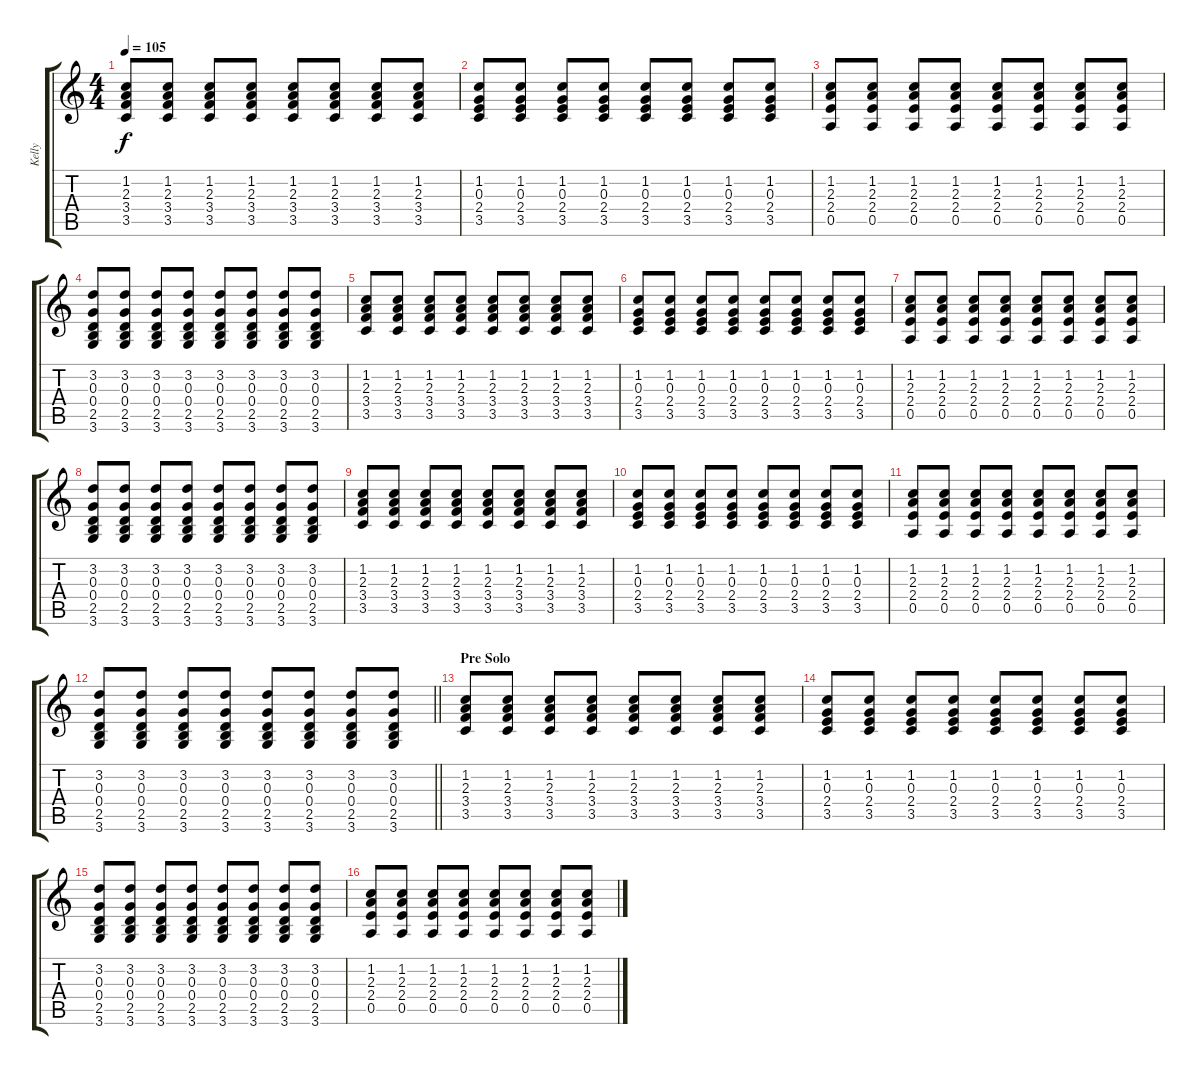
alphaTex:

\track ("Kelly" "Kelly") {instrument acousticguitarsteel}
\staff {score tabs}
\tuning (E4 B3 G3 D3 A2 E2) {hide}
\ts (4 4)
\tempo 105
\clef g2
\ks c
(1.2 2.3 3.4 3.5).8{dy f} (1.2 2.3 3.4 3.5).8 (1.2 2.3 3.4 3.5).8 (1.2 2.3 3.4 3.5).8 (1.2 2.3 3.4 3.5).8 (1.2 2.3 3.4 3.5).8 (1.2 2.3 3.4 3.5).8 (1.2 2.3 3.4 3.5).8 |
(1.2 0.3 2.4 3.5).8 (1.2 0.3 2.4 3.5).8 (1.2 0.3 2.4 3.5).8 (1.2 0.3 2.4 3.5).8 (1.2 0.3 2.4 3.5).8 (1.2 0.3 2.4 3.5).8 (1.2 0.3 2.4 3.5).8 (1.2 0.3 2.4 3.5).8 |
(1.2 2.3 2.4 0.5).8 (1.2 2.3 2.4 0.5).8 (1.2 2.3 2.4 0.5).8 (1.2 2.3 2.4 0.5).8 (1.2 2.3 2.4 0.5).8 (1.2 2.3 2.4 0.5).8 (1.2 2.3 2.4 0.5).8 (1.2 2.3 2.4 0.5).8 |
(3.2 0.3 0.4 2.5 3.6).8 (3.2 0.3 0.4 2.5 3.6).8 (3.2 0.3 0.4 2.5 3.6).8 (3.2 0.3 0.4 2.5 3.6).8 (3.2 0.3 0.4 2.5 3.6).8 (3.2 0.3 0.4 2.5 3.6).8 (3.2 0.3 0.4 2.5 3.6).8 (3.2 0.3 0.4 2.5 3.6).8 |
(1.2 2.3 3.4 3.5).8 (1.2 2.3 3.4 3.5).8 (1.2 2.3 3.4 3.5).8 (1.2 2.3 3.4 3.5).8 (1.2 2.3 3.4 3.5).8 (1.2 2.3 3.4 3.5).8 (1.2 2.3 3.4 3.5).8 (1.2 2.3 3.4 3.5).8 |
(1.2 0.3 2.4 3.5).8 (1.2 0.3 2.4 3.5).8 (1.2 0.3 2.4 3.5).8 (1.2 0.3 2.4 3.5).8 (1.2 0.3 2.4 3.5).8 (1.2 0.3 2.4 3.5).8 (1.2 0.3 2.4 3.5).8 (1.2 0.3 2.4 3.5).8 |
(1.2 2.3 2.4 0.5).8 (1.2 2.3 2.4 0.5).8 (1.2 2.3 2.4 0.5).8 (1.2 2.3 2.4 0.5).8 (1.2 2.3 2.4 0.5).8 (1.2 2.3 2.4 0.5).8 (1.2 2.3 2.4 0.5).8 (1.2 2.3 2.4 0.5).8 |
(3.2 0.3 0.4 2.5 3.6).8 (3.2 0.3 0.4 2.5 3.6).8 (3.2 0.3 0.4 2.5 3.6).8 (3.2 0.3 0.4 2.5 3.6).8 (3.2 0.3 0.4 2.5 3.6).8 (3.2 0.3 0.4 2.5 3.6).8 (3.2 0.3 0.4 2.5 3.6).8 (3.2 0.3 0.4 2.5 3.6).8 |
(1.2 2.3 3.4 3.5).8 (1.2 2.3 3.4 3.5).8 (1.2 2.3 3.4 3.5).8 (1.2 2.3 3.4 3.5).8 (1.2 2.3 3.4 3.5).8 (1.2 2.3 3.4 3.5).8 (1.2 2.3 3.4 3.5).8 (1.2 2.3 3.4 3.5).8 |
(1.2 0.3 2.4 3.5).8 (1.2 0.3 2.4 3.5).8 (1.2 0.3 2.4 3.5).8 (1.2 0.3 2.4 3.5).8 (1.2 0.3 2.4 3.5).8 (1.2 0.3 2.4 3.5).8 (1.2 0.3 2.4 3.5).8 (1.2 0.3 2.4 3.5).8 |
(1.2 2.3 2.4 0.5).8 (1.2 2.3 2.4 0.5).8 (1.2 2.3 2.4 0.5).8 (1.2 2.3 2.4 0.5).8 (1.2 2.3 2.4 0.5).8 (1.2 2.3 2.4 0.5).8 (1.2 2.3 2.4 0.5).8 (1.2 2.3 2.4 0.5).8 |
\barLineRight lightlight
(3.2 0.3 0.4 2.5 3.6).8 (3.2 0.3 0.4 2.5 3.6).8 (3.2 0.3 0.4 2.5 3.6).8 (3.2 0.3 0.4 2.5 3.6).8 (3.2 0.3 0.4 2.5 3.6).8 (3.2 0.3 0.4 2.5 3.6).8 (3.2 0.3 0.4 2.5 3.6).8 (3.2 0.3 0.4 2.5 3.6).8 |
\section ("" "Pre Solo")
(1.2 2.3 3.4 3.5).8 (1.2 2.3 3.4 3.5).8 (1.2 2.3 3.4 3.5).8 (1.2 2.3 3.4 3.5).8 (1.2 2.3 3.4 3.5).8 (1.2 2.3 3.4 3.5).8 (1.2 2.3 3.4 3.5).8 (1.2 2.3 3.4 3.5).8 |
(1.2 0.3 2.4 3.5).8 (1.2 0.3 2.4 3.5).8 (1.2 0.3 2.4 3.5).8 (1.2 0.3 2.4 3.5).8 (1.2 0.3 2.4 3.5).8 (1.2 0.3 2.4 3.5).8 (1.2 0.3 2.4 3.5).8 (1.2 0.3 2.4 3.5).8 |
(3.2 0.3 0.4 2.5 3.6).8 (3.2 0.3 0.4 2.5 3.6).8 (3.2 0.3 0.4 2.5 3.6).8 (3.2 0.3 0.4 2.5 3.6).8 (3.2 0.3 0.4 2.5 3.6).8 (3.2 0.3 0.4 2.5 3.6).8 (3.2 0.3 0.4 2.5 3.6).8 (3.2 0.3 0.4 2.5 3.6).8 |
(1.2 2.3 2.4 0.5).8 (1.2 2.3 2.4 0.5).8 (1.2 2.3 2.4 0.5).8 (1.2 2.3 2.4 0.5).8 (1.2 2.3 2.4 0.5).8 (1.2 2.3 2.4 0.5).8 (1.2 2.3 2.4 0.5).8 (1.2 2.3 2.4 0.5).8
